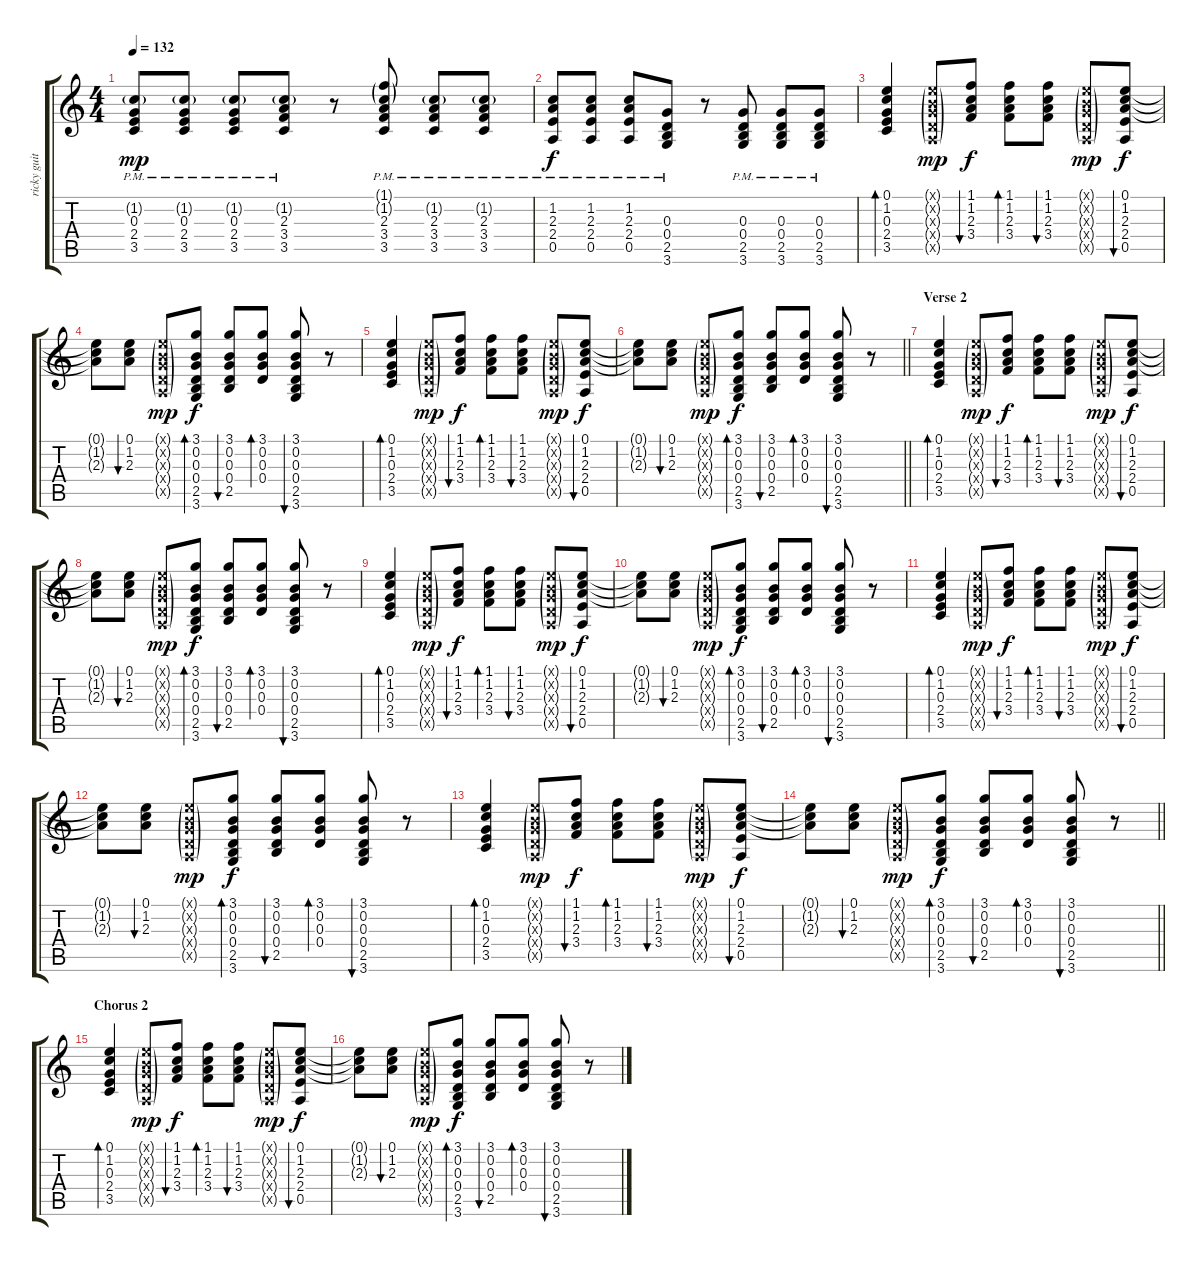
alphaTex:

\track ("ricky guitar 1" "ricky guit") {instrument acousticguitarnylon}
\staff {score tabs}
\tuning (E4 B3 G3 D3 A2 E2) {hide}
\ts (4 4)
\tempo 132
\clef g2
\ks c
(1.2{g} 0.3{pm} 2.4{pm} 3.5{pm}).8{dy mp} (1.2{g} 0.3{pm} 2.4{pm} 3.5{pm}).8 (1.2{g} 0.3{pm} 2.4{pm} 3.5{pm}).8 (1.2{g} 2.3{pm} 3.4{pm} 3.5{pm}).8 r.8 (1.1{g} 1.2{g} 2.3{pm} 3.4{pm} 3.5{pm}).8 (1.2{g} 2.3{pm} 3.4{pm} 3.5{pm}).8 (1.2{g} 2.3{pm} 3.4{pm} 3.5{pm}).8 |
(1.2{pm} 2.3{pm} 2.4{pm} 0.5{pm}).8{dy f} (1.2{pm} 2.3{pm} 2.4{pm} 0.5{pm}).8 (1.2{pm} 2.3{pm} 2.4{pm} 0.5{pm}).8 (0.3{pm} 0.4{pm} 2.5{pm} 3.6{pm}).8 r.8 (0.3{pm} 0.4{pm} 2.5{pm} 3.6{pm}).8 (0.3{pm} 0.4{pm} 2.5{pm} 3.6{pm}).8 (0.3{pm} 0.4{pm} 2.5{pm} 3.6{pm}).8 |
(0.1 1.2 0.3 2.4 3.5).4{bd 30} (0.1{g x} 0.2{g x} 0.3{g x} 0.4{g x} 0.5{g x}).8{dy mp} (1.1 1.2 2.3 3.4).8{bu 120 dy f} (1.1 1.2 2.3 3.4).8{bd 30} (1.1 1.2 2.3 3.4).8{bu 30} (0.1{g x} 0.2{g x} 0.3{g x} 0.4{g x} 0.5{g x}).8{dy mp} (0.1 1.2 2.3 2.4 0.5).8{bu 30 dy f} |
(0.1{t} 1.2{t} 2.3{t}).8 (0.1 1.2 2.3).8{bu 30} (0.1{g x} 0.2{g x} 0.3{g x} 0.4{g x} 0.5{g x}).8{dy mp} (3.1 0.2 0.3 0.4 2.5 3.6).8{bd 30 dy f} (3.1 0.2 0.3 0.4 2.5).8{bu 30} (3.1 0.2 0.3 0.4).8{bd 30} (3.1 0.2 0.3 0.4 2.5 3.6).8{bu 30} r.8 |
(0.1 1.2 0.3 2.4 3.5).4{bd 30} (0.1{g x} 0.2{g x} 0.3{g x} 0.4{g x} 0.5{g x}).8{dy mp} (1.1 1.2 2.3 3.4).8{bu 30 dy f} (1.1 1.2 2.3 3.4).8{bd 30} (1.1 1.2 2.3 3.4).8{bu 30} (0.1{g x} 0.2{g x} 0.3{g x} 0.4{g x} 0.5{g x}).8{dy mp} (0.1 1.2 2.3 2.4 0.5).8{bu 30 dy f} |
\barLineRight lightlight
(0.1{t} 1.2{t} 2.3{t}).8 (0.1 1.2 2.3).8{bu 30} (0.1{g x} 0.2{g x} 0.3{g x} 0.4{g x} 0.5{g x}).8{dy mp} (3.1 0.2 0.3 0.4 2.5 3.6).8{bd 30 dy f} (3.1 0.2 0.3 0.4 2.5).8{bu 30} (3.1 0.2 0.3 0.4).8{bd 30} (3.1 0.2 0.3 0.4 2.5 3.6).8{bu 30} r.8 |
\section ("" "Verse 2")
(0.1 1.2 0.3 2.4 3.5).4{bd 30} (0.1{g x} 0.2{g x} 0.3{g x} 0.4{g x} 0.5{g x}).8{dy mp} (1.1 1.2 2.3 3.4).8{bu 120 dy f} (1.1 1.2 2.3 3.4).8{bd 30} (1.1 1.2 2.3 3.4).8{bu 30} (0.1{g x} 0.2{g x} 0.3{g x} 0.4{g x} 0.5{g x}).8{dy mp} (0.1 1.2 2.3 2.4 0.5).8{bu 30 dy f} |
(0.1{t} 1.2{t} 2.3{t}).8 (0.1 1.2 2.3).8{bu 30} (0.1{g x} 0.2{g x} 0.3{g x} 0.4{g x} 0.5{g x}).8{dy mp} (3.1 0.2 0.3 0.4 2.5 3.6).8{bd 30 dy f} (3.1 0.2 0.3 0.4 2.5).8{bu 30} (3.1 0.2 0.3 0.4).8{bd 30} (3.1 0.2 0.3 0.4 2.5 3.6).8{bu 30} r.8 |
(0.1 1.2 0.3 2.4 3.5).4{bd 30} (0.1{g x} 0.2{g x} 0.3{g x} 0.4{g x} 0.5{g x}).8{dy mp} (1.1 1.2 2.3 3.4).8{bu 120 dy f} (1.1 1.2 2.3 3.4).8{bd 30} (1.1 1.2 2.3 3.4).8{bu 30} (0.1{g x} 0.2{g x} 0.3{g x} 0.4{g x} 0.5{g x}).8{dy mp} (0.1 1.2 2.3 2.4 0.5).8{bu 30 dy f} |
(0.1{t} 1.2{t} 2.3{t}).8 (0.1 1.2 2.3).8{bu 30} (0.1{g x} 0.2{g x} 0.3{g x} 0.4{g x} 0.5{g x}).8{dy mp} (3.1 0.2 0.3 0.4 2.5 3.6).8{bd 30 dy f} (3.1 0.2 0.3 0.4 2.5).8{bu 30} (3.1 0.2 0.3 0.4).8{bd 30} (3.1 0.2 0.3 0.4 2.5 3.6).8{bu 30} r.8 |
(0.1 1.2 0.3 2.4 3.5).4{bd 30} (0.1{g x} 0.2{g x} 0.3{g x} 0.4{g x} 0.5{g x}).8{dy mp} (1.1 1.2 2.3 3.4).8{bu 120 dy f} (1.1 1.2 2.3 3.4).8{bd 30} (1.1 1.2 2.3 3.4).8{bu 30} (0.1{g x} 0.2{g x} 0.3{g x} 0.4{g x} 0.5{g x}).8{dy mp} (0.1 1.2 2.3 2.4 0.5).8{bu 30 dy f} |
(0.1{t} 1.2{t} 2.3{t}).8 (0.1 1.2 2.3).8{bu 30} (0.1{g x} 0.2{g x} 0.3{g x} 0.4{g x} 0.5{g x}).8{dy mp} (3.1 0.2 0.3 0.4 2.5 3.6).8{bd 30 dy f} (3.1 0.2 0.3 0.4 2.5).8{bu 30} (3.1 0.2 0.3 0.4).8{bd 30} (3.1 0.2 0.3 0.4 2.5 3.6).8{bu 30} r.8 |
(0.1 1.2 0.3 2.4 3.5).4{bd 30} (0.1{g x} 0.2{g x} 0.3{g x} 0.4{g x} 0.5{g x}).8{dy mp} (1.1 1.2 2.3 3.4).8{bu 120 dy f} (1.1 1.2 2.3 3.4).8{bd 30} (1.1 1.2 2.3 3.4).8{bu 30} (0.1{g x} 0.2{g x} 0.3{g x} 0.4{g x} 0.5{g x}).8{dy mp} (0.1 1.2 2.3 2.4 0.5).8{bu 30 dy f} |
\barLineRight lightlight
(0.1{t} 1.2{t} 2.3{t}).8 (0.1 1.2 2.3).8{bu 30} (0.1{g x} 0.2{g x} 0.3{g x} 0.4{g x} 0.5{g x}).8{dy mp} (3.1 0.2 0.3 0.4 2.5 3.6).8{bd 30 dy f} (3.1 0.2 0.3 0.4 2.5).8{bu 30} (3.1 0.2 0.3 0.4).8{bd 30} (3.1 0.2 0.3 0.4 2.5 3.6).8{bu 30} r.8 |
\section ("" "Chorus 2")
(0.1 1.2 0.3 2.4 3.5).4{bd 30} (0.1{g x} 0.2{g x} 0.3{g x} 0.4{g x} 0.5{g x}).8{dy mp} (1.1 1.2 2.3 3.4).8{bu 120 dy f} (1.1 1.2 2.3 3.4).8{bd 30} (1.1 1.2 2.3 3.4).8{bu 30} (0.1{g x} 0.2{g x} 0.3{g x} 0.4{g x} 0.5{g x}).8{dy mp} (0.1 1.2 2.3 2.4 0.5).8{bu 30 dy f} |
(0.1{t} 1.2{t} 2.3{t}).8 (0.1 1.2 2.3).8{bu 30} (0.1{g x} 0.2{g x} 0.3{g x} 0.4{g x} 0.5{g x}).8{dy mp} (3.1 0.2 0.3 0.4 2.5 3.6).8{bd 30 dy f} (3.1 0.2 0.3 0.4 2.5).8{bu 30} (3.1 0.2 0.3 0.4).8{bd 30} (3.1 0.2 0.3 0.4 2.5 3.6).8{bu 30} r.8
